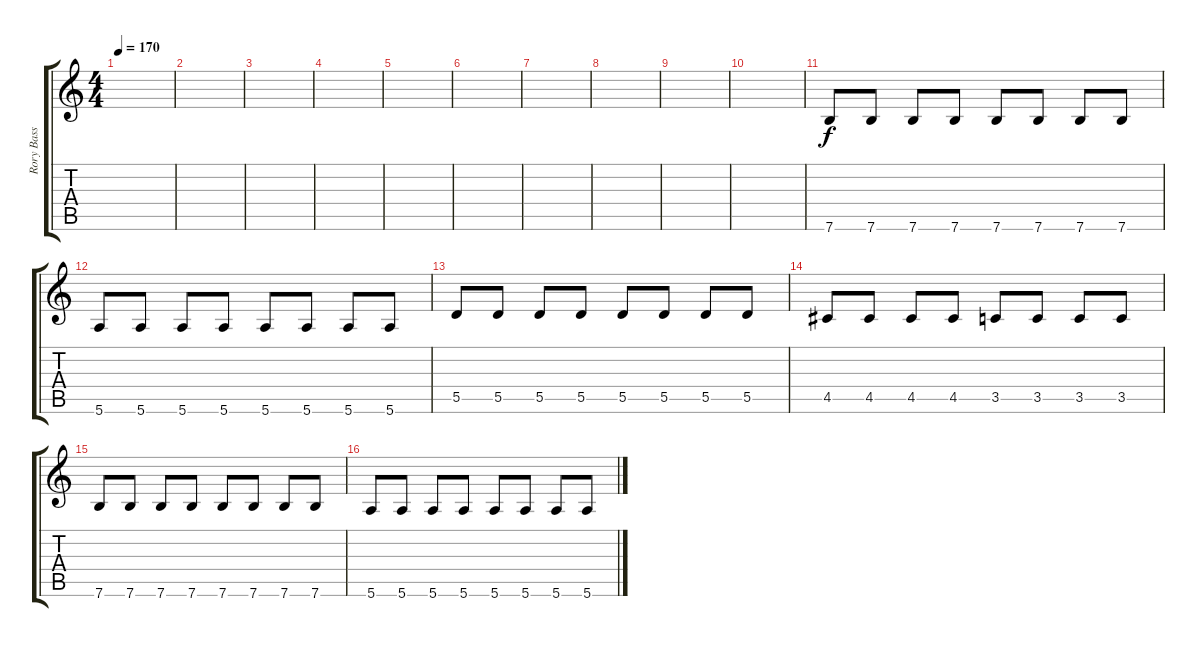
\track ("Rory Bass" "Rory Bass") {instrument fretlessbass}
\staff {score tabs}
\tuning (E4 B3 G3 D3 A2 E2) {hide}
\ts (4 4)
\tempo 170
\clef g2
\ks c
|
|
|
|
|
|
|
|
|
|
7.6.8 7.6.8 7.6.8 7.6.8 7.6.8 7.6.8 7.6.8 7.6.8 |
5.6.8 5.6.8 5.6.8 5.6.8 5.6.8 5.6.8 5.6.8 5.6.8 |
5.5.8 5.5.8 5.5.8 5.5.8 5.5.8 5.5.8 5.5.8 5.5.8 |
4.5.8 4.5.8 4.5.8 4.5.8 3.5.8 3.5.8 3.5.8 3.5.8 |
7.6.8 7.6.8 7.6.8 7.6.8 7.6.8 7.6.8 7.6.8 7.6.8 |
5.6.8 5.6.8 5.6.8 5.6.8 5.6.8 5.6.8 5.6.8 5.6.8
